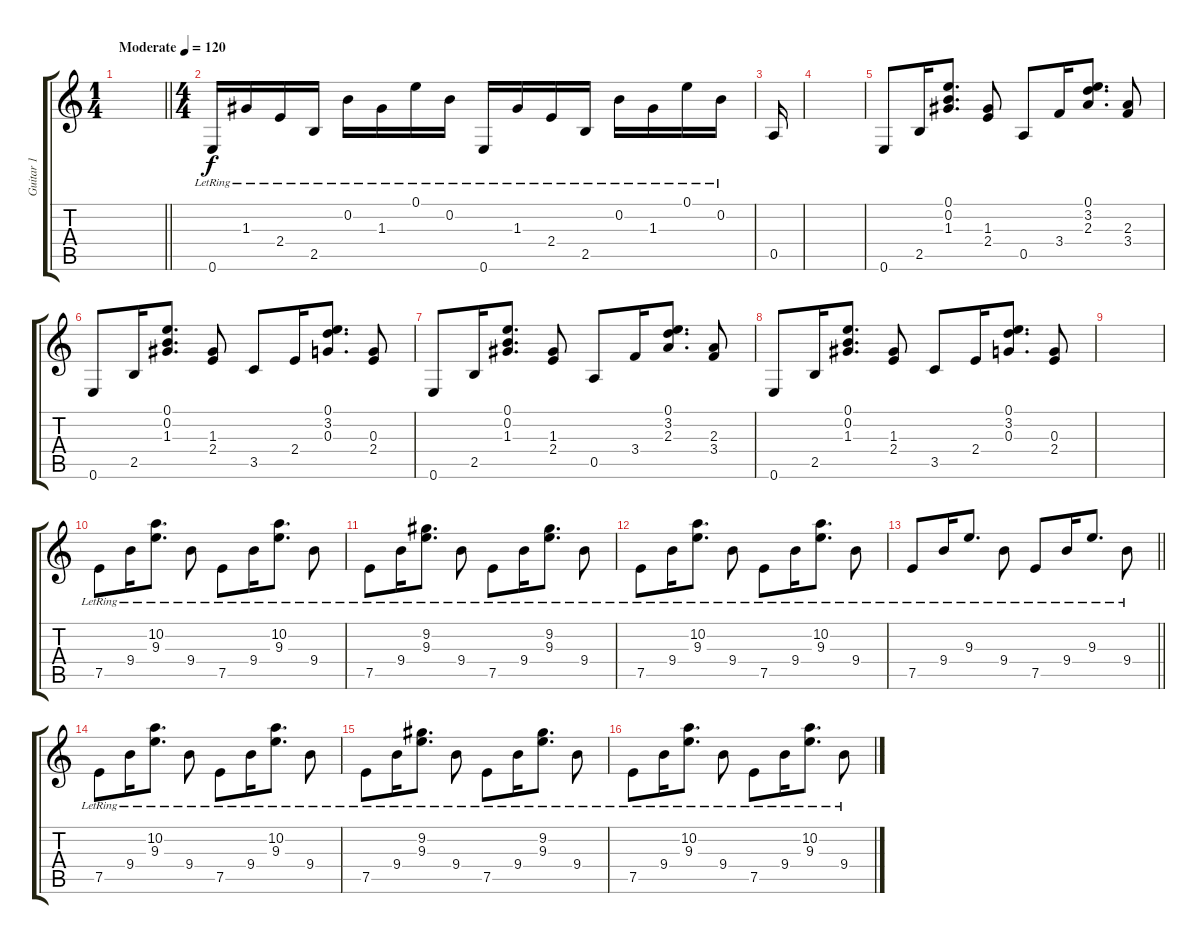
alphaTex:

\track ("Guitar 1" "Guitar 1") {instrument acousticguitarsteel}
\staff {score tabs}
\tuning (E4 B3 G3 D3 A2 E2) {hide}
\ts (1 4)
\tempo (120 "Moderate")
\clef g2
\barLineRight lightlight
\ks c
|
\ts (4 4)
0.6{lr}.16 1.3{lr}.16 2.4{lr}.16 2.5{lr}.16 0.2{lr}.16 1.3{lr}.16 0.1{lr}.16 0.2{lr}.16 0.6{lr}.16 1.3{lr}.16 2.4{lr}.16 2.5{lr}.16 0.2{lr}.16 1.3{lr}.16 0.1{lr}.16 0.2{lr}.16 |
0.5.16 |
|
0.6.8 2.5.16 (0.1 0.2 1.3).8{d} (1.3 2.4).8 0.5.8 3.4.16 (0.1 3.2 2.3).8{d} (2.3 3.4).8 |
0.6.8 2.5.16 (0.1 0.2 1.3).8{d} (1.3 2.4).8 3.5.8 2.4.16 (0.1 3.2 0.3).8{d} (0.3 2.4).8 |
0.6.8 2.5.16 (0.1 0.2 1.3).8{d} (1.3 2.4).8 0.5.8 3.4.16 (0.1 3.2 2.3).8{d} (2.3 3.4).8 |
0.6.8 2.5.16 (0.1 0.2 1.3).8{d} (1.3 2.4).8 3.5.8 2.4.16 (0.1 3.2 0.3).8{d} (0.3 2.4).8 |
|
7.5{lr}.8 9.4{lr}.16 (10.2{lr} 9.3{lr}).8{d} 9.4{lr}.8 7.5{lr}.8 9.4{lr}.16 (10.2{lr} 9.3{lr}).8{d} 9.4{lr}.8 |
7.5{lr}.8 9.4{lr}.16 (9.2{lr} 9.3{lr}).8{d} 9.4{lr}.8 7.5{lr}.8 9.4{lr}.16 (9.2{lr} 9.3{lr}).8{d} 9.4{lr}.8 |
7.5{lr}.8 9.4{lr}.16 (10.2{lr} 9.3{lr}).8{d} 9.4{lr}.8 7.5{lr}.8 9.4{lr}.16 (10.2{lr} 9.3{lr}).8{d} 9.4{lr}.8 |
\barLineRight lightlight
7.5{lr}.8 9.4{lr}.16 9.3{lr}.8{d} 9.4{lr}.8 7.5{lr}.8 9.4{lr}.16 9.3{lr}.8{d} 9.4{lr}.8 |
7.5{lr}.8 9.4{lr}.16 (10.2{lr} 9.3{lr}).8{d} 9.4{lr}.8 7.5{lr}.8 9.4{lr}.16 (10.2{lr} 9.3{lr}).8{d} 9.4{lr}.8 |
7.5{lr}.8 9.4{lr}.16 (9.2{lr} 9.3{lr}).8{d} 9.4{lr}.8 7.5{lr}.8 9.4{lr}.16 (9.2{lr} 9.3{lr}).8{d} 9.4{lr}.8 |
7.5{lr}.8 9.4{lr}.16 (10.2{lr} 9.3{lr}).8{d} 9.4{lr}.8 7.5{lr}.8 9.4{lr}.16 (10.2{lr} 9.3{lr}).8{d} 9.4{lr}.8
